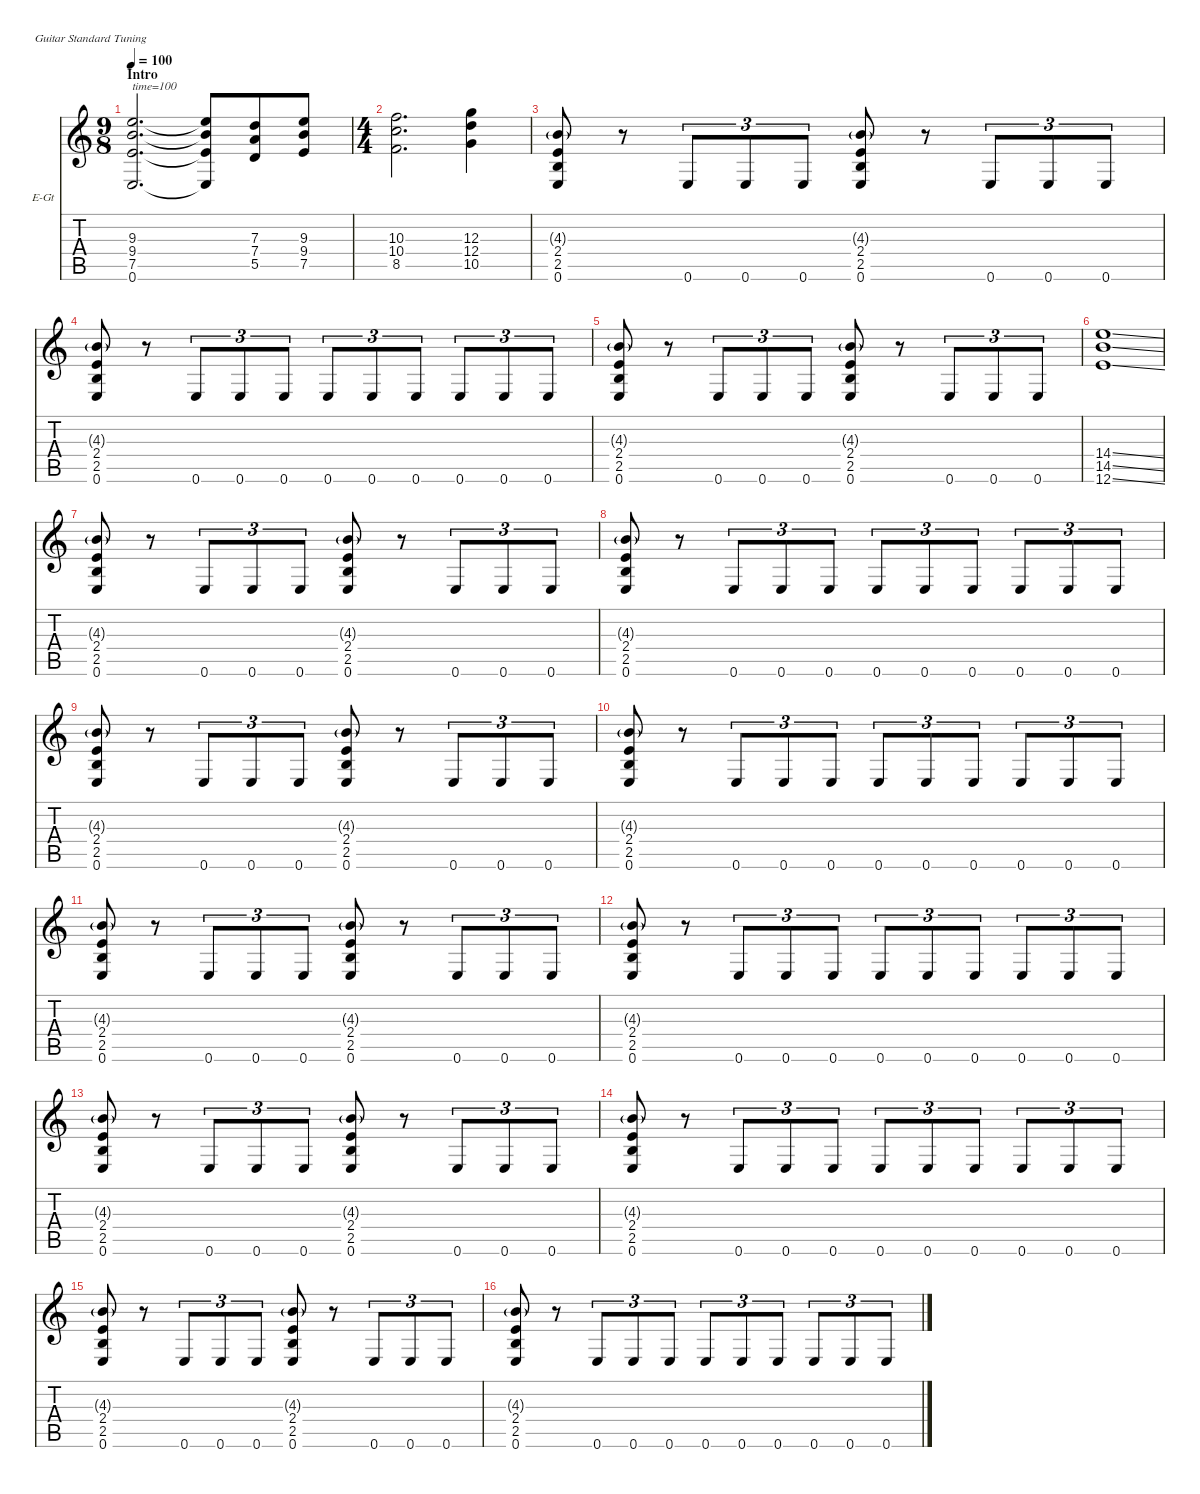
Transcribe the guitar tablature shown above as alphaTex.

\hideDynamics
\bracketExtendMode nobrackets
\firstSystemTrackNameOrientation horizontal
\otherSystemsTrackNameOrientation horizontal
\track ("Guitar 3" "E-Gt") {instrument distortionguitar}
\staff {score tabs}
\tuning (E4 B3 G3 D3 A2 E2)
\ts (9 8)
\section ("" "Intro")
\tempo 100
\clef g2
\ks c
(9.3 9.4 7.5 0.6).2{d txt "time=100" dy f instrument distortionguitar beam Up} (9.3{t} 9.4{t} 7.5{t} 0.6{t}).8{beam Up} (7.3 7.4 5.5).8{beam Up} (9.3 9.4 7.5).8{beam Up} |
\ts (4 4)
(10.3 10.4 8.5).2{d beam Down} (12.3 12.4 10.5).4{beam Down} |
(4.3{g} 2.4 2.5 0.6).8{beam Up} r.8{beam Up} 0.6.8{tu (3 2) beam Up} 0.6.8{tu (3 2) beam Up} 0.6.8{tu (3 2) beam Up} (4.3{g} 2.4 2.5 0.6).8{beam Up} r.8{beam Up} 0.6.8{tu (3 2) beam Up} 0.6.8{tu (3 2) beam Up} 0.6.8{tu (3 2) beam Up} |
(4.3{g} 2.4 2.5 0.6).8{beam Up} r.8{beam Up} 0.6.8{tu (3 2) beam Up} 0.6.8{tu (3 2) beam Up} 0.6.8{tu (3 2) beam Up} 0.6.8{tu (3 2) beam Up} 0.6.8{tu (3 2) beam Up} 0.6.8{tu (3 2) beam Up} 0.6.8{tu (3 2) beam Up} 0.6.8{tu (3 2) beam Up} 0.6.8{tu (3 2) beam Up} |
(4.3{g} 2.4 2.5 0.6).8{beam Up} r.8{beam Up} 0.6.8{tu (3 2) beam Up} 0.6.8{tu (3 2) beam Up} 0.6.8{tu (3 2) beam Up} (4.3{g} 2.4 2.5 0.6).8{beam Up} r.8{beam Up} 0.6.8{tu (3 2) beam Up} 0.6.8{tu (3 2) beam Up} 0.6.8{tu (3 2) beam Up} |
(14.4{ss} 14.5{ss} 12.6{ss}).1{beam Up} |
(4.3{g} 2.4 2.5 0.6).8{beam Up} r.8{beam Up} 0.6.8{tu (3 2) beam Up} 0.6.8{tu (3 2) beam Up} 0.6.8{tu (3 2) beam Up} (4.3{g} 2.4 2.5 0.6).8{beam Up} r.8{beam Up} 0.6.8{tu (3 2) beam Up} 0.6.8{tu (3 2) beam Up} 0.6.8{tu (3 2) beam Up} |
(4.3{g} 2.4 2.5 0.6).8{beam Up} r.8{beam Up} 0.6.8{tu (3 2) beam Up} 0.6.8{tu (3 2) beam Up} 0.6.8{tu (3 2) beam Up} 0.6.8{tu (3 2) beam Up} 0.6.8{tu (3 2) beam Up} 0.6.8{tu (3 2) beam Up} 0.6.8{tu (3 2) beam Up} 0.6.8{tu (3 2) beam Up} 0.6.8{tu (3 2) beam Up} |
(4.3{g} 2.4 2.5 0.6).8{beam Up} r.8{beam Up} 0.6.8{tu (3 2) beam Up} 0.6.8{tu (3 2) beam Up} 0.6.8{tu (3 2) beam Up} (4.3{g} 2.4 2.5 0.6).8{beam Up} r.8{beam Up} 0.6.8{tu (3 2) beam Up} 0.6.8{tu (3 2) beam Up} 0.6.8{tu (3 2) beam Up} |
(4.3{g} 2.4 2.5 0.6).8{beam Up} r.8{beam Up} 0.6.8{tu (3 2) beam Up} 0.6.8{tu (3 2) beam Up} 0.6.8{tu (3 2) beam Up} 0.6.8{tu (3 2) beam Up} 0.6.8{tu (3 2) beam Up} 0.6.8{tu (3 2) beam Up} 0.6.8{tu (3 2) beam Up} 0.6.8{tu (3 2) beam Up} 0.6.8{tu (3 2) beam Up} |
(4.3{g} 2.4 2.5 0.6).8{beam Up} r.8{beam Up} 0.6.8{tu (3 2) beam Up} 0.6.8{tu (3 2) beam Up} 0.6.8{tu (3 2) beam Up} (4.3{g} 2.4 2.5 0.6).8{beam Up} r.8{beam Up} 0.6.8{tu (3 2) beam Up} 0.6.8{tu (3 2) beam Up} 0.6.8{tu (3 2) beam Up} |
(4.3{g} 2.4 2.5 0.6).8{beam Up} r.8{beam Up} 0.6.8{tu (3 2) beam Up} 0.6.8{tu (3 2) beam Up} 0.6.8{tu (3 2) beam Up} 0.6.8{tu (3 2) beam Up} 0.6.8{tu (3 2) beam Up} 0.6.8{tu (3 2) beam Up} 0.6.8{tu (3 2) beam Up} 0.6.8{tu (3 2) beam Up} 0.6.8{tu (3 2) beam Up} |
(4.3{g} 2.4 2.5 0.6).8{beam Up} r.8{beam Up} 0.6.8{tu (3 2) beam Up} 0.6.8{tu (3 2) beam Up} 0.6.8{tu (3 2) beam Up} (4.3{g} 2.4 2.5 0.6).8{beam Up} r.8{beam Up} 0.6.8{tu (3 2) beam Up} 0.6.8{tu (3 2) beam Up} 0.6.8{tu (3 2) beam Up} |
(4.3{g} 2.4 2.5 0.6).8{beam Up} r.8{beam Up} 0.6.8{tu (3 2) beam Up} 0.6.8{tu (3 2) beam Up} 0.6.8{tu (3 2) beam Up} 0.6.8{tu (3 2) beam Up} 0.6.8{tu (3 2) beam Up} 0.6.8{tu (3 2) beam Up} 0.6.8{tu (3 2) beam Up} 0.6.8{tu (3 2) beam Up} 0.6.8{tu (3 2) beam Up} |
(4.3{g} 2.4 2.5 0.6).8{beam Up} r.8{beam Up} 0.6.8{tu (3 2) beam Up} 0.6.8{tu (3 2) beam Up} 0.6.8{tu (3 2) beam Up} (4.3{g} 2.4 2.5 0.6).8{beam Up} r.8{beam Up} 0.6.8{tu (3 2) beam Up} 0.6.8{tu (3 2) beam Up} 0.6.8{tu (3 2) beam Up} |
(4.3{g} 2.4 2.5 0.6).8{beam Up} r.8{beam Up} 0.6.8{tu (3 2) beam Up} 0.6.8{tu (3 2) beam Up} 0.6.8{tu (3 2) beam Up} 0.6.8{tu (3 2) beam Up} 0.6.8{tu (3 2) beam Up} 0.6.8{tu (3 2) beam Up} 0.6.8{tu (3 2) beam Up} 0.6.8{tu (3 2) beam Up} 0.6.8{tu (3 2) beam Up}
